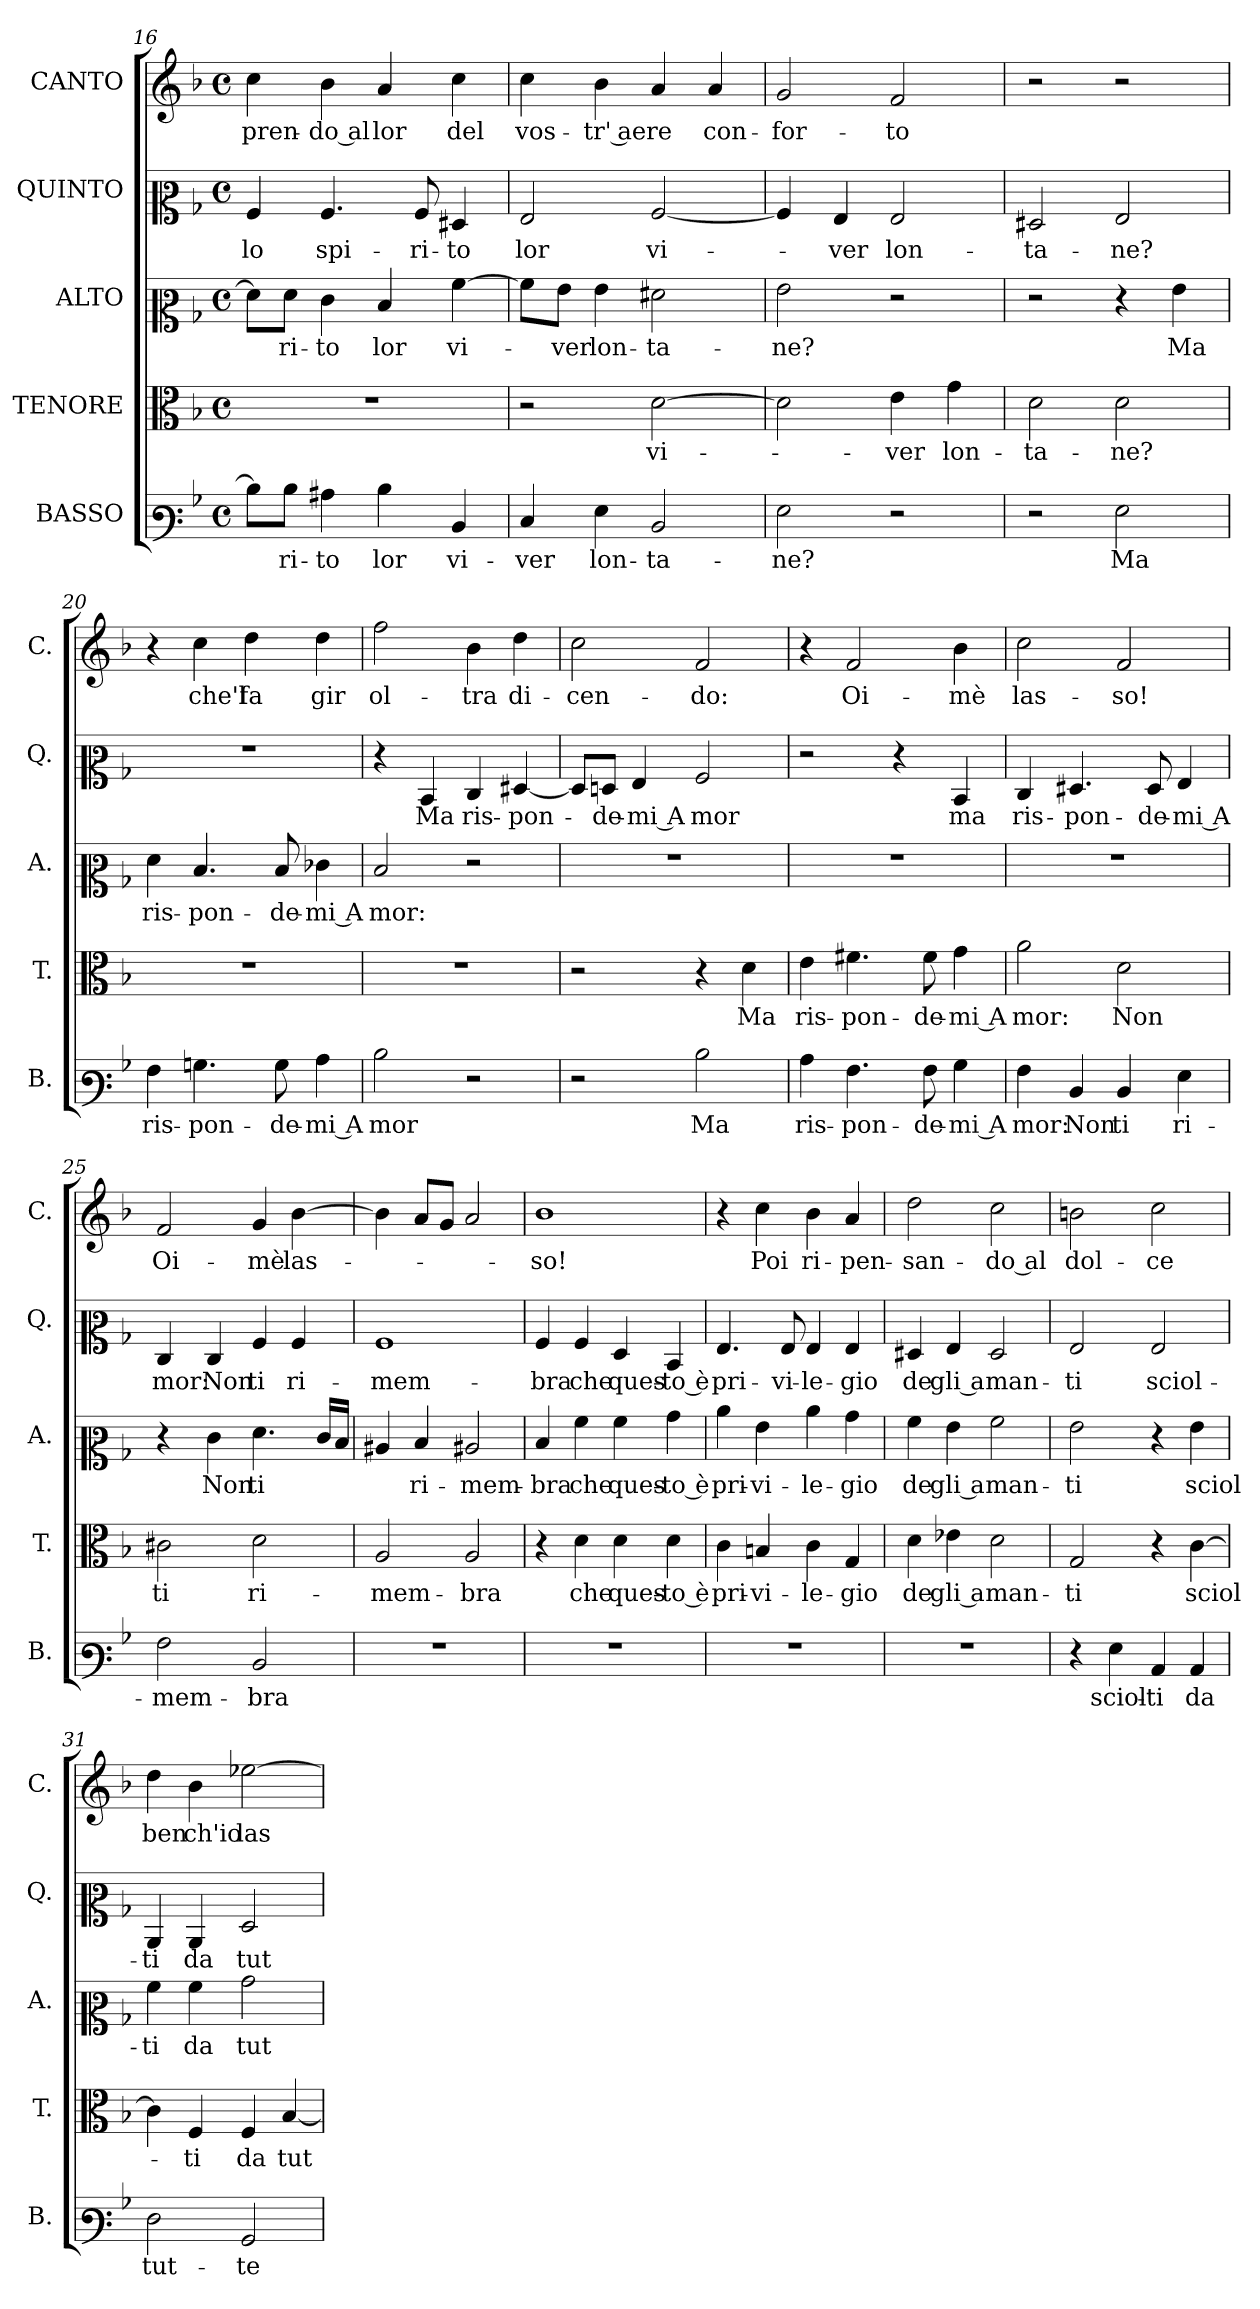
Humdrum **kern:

**kern	**text	**kern	**text	**kern	**text	**kern	**text	**kern	**text
*part5	*part5	*part4	*part4	*part3	*part3	*part2	*part2	*part1	*part1
*staff5	*staff5	*staff4	*staff4	*staff3	*staff3	*staff2	*staff2	*staff1	*staff1
*I"BASSO	*	*I"TENORE	*	*I"ALTO	*	*I"QUINTO	*	*I"CANTO	*
*I'B.	*	*I'T.	*	*I'A.	*	*I'Q.	*	*I'C.	*
*clefF3	*	*clefC3	*	*clefC2	*	*clefC2	*	*clefG2	*
*k[b-]	*	*k[b-]	*	*k[b-]	*	*k[b-]	*	*k[b-]	*
*F:	*	*F:	*	*F:	*	*F:	*	*F:	*
*M4/4	*	*M4/4	*	*M4/4	*	*M4/4	*	*M4/4	*
*met(c)	*	*met(c)	*	*met(c)	*	*met(c)	*	*met(c)	*
=16	=16	=16	=16	=16	=16	=16	=16	=16	=16
8dL]	.	1r	.	8fL]	.	4A	lo	4cc	pren-
8dJ	-ri-	.	.	8fJ	-ri-	.	.	.	.
4c#	-to	.	.	4e	-to	4.A	spi-	4b-	-do al
4d	lor	.	.	4d	lor	.	.	4a	-lor
.	.	.	.	.	.	8A	-ri-	.	.
4D	vi-	.	.	[4a	vi-	4F#	-to	4cc	del
!!LO:LB:g=z
=17	=17	=17	=17	=17	=17	=17	=17	=17	=17
4E	-ver	2r	.	8aL]	.	2G	lor	4cc	vos-
.	.	.	.	8gJ	-ver	.	.	.	.
4G	lon-	.	.	4g	lon-	.	.	4b-	-tr' ae
2D	-ta-	[2d	vi-	2f#	-ta-	[2A	vi-	4a	-re
.	.	.	.	.	.	.	.	4a	con-
=18	=18	=18	=18	=18	=18	=18	=18	=18	=18
2G	-ne?	2d]	.	2g	-ne?	4A]	.	2g	-for-
.	.	.	.	.	.	4G	-ver	.	.
2r	.	4e	-ver	2r	.	2G	lon-	2f	-to
.	.	4g	lon-	.	.	.	.	.	.
=19	=19	=19	=19	=19	=19	=19	=19	=19	=19
2r	.	2d	-ta-	2r	.	2F#	-ta-	2r	.
2G	Ma	2d	-ne?	4r	.	2G	-ne?	2r	.
.	.	.	.	4g	Ma	.	.	.	.
=20	=20	=20	=20	=20	=20	=20	=20	=20	=20
4A	ris-	1r	.	4f	ris-	1r	.	4r	.
4.B	-pon-	.	.	4.d	-pon-	.	.	4cc	che'l
.	.	.	.	.	.	.	.	4dd	fa
8B	-de-	.	.	8d	-de-	.	.	.	.
4c	-mi A	.	.	4e-	-mi A	.	.	4dd	gir
=21	=21	=21	=21	=21	=21	=21	=21	=21	=21
2d	-mor	1r	.	2d	-mor:	4r	.	2ff	ol-
.	.	.	.	.	.	4D	Ma	.	.
2r	.	.	.	2r	.	4E	ris-	4b-	-tra
.	.	.	.	.	.	[4F#	-pon-	4dd	di-
=22	=22	=22	=22	=22	=22	=22	=22	=22	=22
2r	.	2r	.	1r	.	8F#L]	.	2cc	-cen-
.	.	.	.	.	.	8FJ	-de-	.	.
.	.	.	.	.	.	4G	-mi A	.	.
2d	Ma	4r	.	.	.	2A	-mor	2f	-do:
.	.	4d	Ma	.	.	.	.	.	.
!!LO:PB:g=z
=23	=23	=23	=23	=23	=23	=23	=23	=23	=23
4c	ris-	4e	ris-	1r	.	2r	.	4r	.
4.A	-pon-	4.f#	-pon-	.	.	.	.	2f	Oi-
.	.	.	.	.	.	4r	.	.	.
8A	-de-	8f#	-de-	.	.	.	.	.	.
4B-	-mi A	4g	-mi A	.	.	4D	ma	4b-	-mè
=24	=24	=24	=24	=24	=24	=24	=24	=24	=24
4A	-mor:	2a	-mor:	1r	.	4E	ris-	2cc	las-
4D	Non	.	.	.	.	4.F#	-pon-	.	.
4D	ti	2d	Non	.	.	.	.	2f	-so!
.	.	.	.	.	.	8F#	-de-	.	.
4G	ri-	.	.	.	.	4G	-mi A	.	.
=25	=25	=25	=25	=25	=25	=25	=25	=25	=25
2A	-mem-	2c#	ti	4r	.	4E	-mor:	2f	Oi-
.	.	.	.	4e	Non	4E	Non	.	.
2D	-bra	2d	ri-	4.f	ti	4A	ti	4g	-mè
.	.	.	.	.	.	4A	ri-	[4b-	las-
.	.	.	.	16eLL	.	.	.	.	.
.	.	.	.	16dJJ	.	.	.	.	.
=26	=26	=26	=26	=26	=26	=26	=26	=26	=26
1r	.	2A	-mem-	4c#	.	1A	-mem-	4b-]	.
.	.	.	.	4d	ri-	.	.	8aL	.
.	.	.	.	.	.	.	.	8gJ	.
.	.	2A	-bra	2c#X	-mem-	.	.	2a	.
=27	=27	=27	=27	=27	=27	=27	=27	=27	=27
1r	.	4r	.	4d	-bra	4A	-bra	1b-	-so!
.	.	4d	che	4a	che	4A	che	.	.
.	.	4d	ques-	4a	ques-	4F	ques-	.	.
.	.	4d	-to è	4b-	-to è	4D	-to è	.	.
=28	=28	=28	=28	=28	=28	=28	=28	=28	=28
1r	.	4c	pri-	4cc	pri-	4.G	pri-	4r	.
.	.	4B	-vi-	4g	-vi-	.	.	4cc	Poi
.	.	.	.	.	.	8G	-vi-	.	.
.	.	4c	-le-	4cc	-le-	4G	-le-	4b-	ri-
.	.	4G	-gio	4b-	-gio	4G	-gio	4a	-pen-
=29	=29	=29	=29	=29	=29	=29	=29	=29	=29
1r	.	4d	de	4a	de	4F#	de	2dd	-san-
.	.	4e-	gli a	4g	gli a	4G	gli a	.	.
.	.	2d	-man-	2a	-man-	2F#	-man-	2cc	-do al
!!LO:LB:g=z
=30	=30	=30	=30	=30	=30	=30	=30	=30	=30
4r	.	2G	-ti	2g	-ti	2G	-ti	2b	dol-
4G	sciol-	.	.	.	.	.	.	.	.
4C	-ti	4r	.	4r	.	2G	sciol-	2cc	-ce
4C	da	[4c	sciol-	4g	sciol-	.	.	.	.
=31	=31	=31	=31	=31	=31	=31	=31	=31	=31
2F	tut-	4c]	.	4a	-ti	4C	-ti	4dd	ben
.	.	4F	-ti	4a	da	4C	da	4b-	ch'io
2BB-	-te	4F	da	2b-	tut-	2F	tut-	[2ee-	las-
.	.	[4B-	tut-	.	.	.	.	.	.
=	=	=	=	=	=	=	=	=	=
*-	*-	*-	*-	*-	*-	*-	*-	*-	*-
